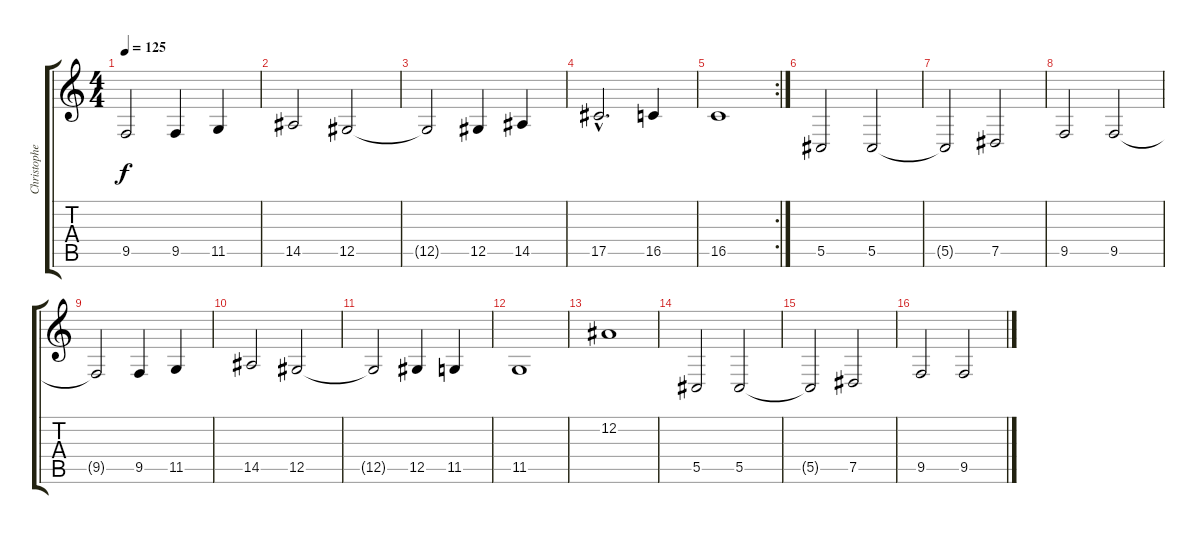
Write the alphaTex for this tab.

\track ("Christopher Lee" "Christophe") {instrument flute}
\staff {score tabs}
\tuning (Eb4 Bb3 Gb3 Db3 Ab2 Eb2) {hide}
\ts (4 4)
\tempo 125
\clef g2
\ks c
9.5{t}.2{dy f} 9.5.4 11.5.4 |
14.5.2 12.5.2 |
12.5{t}.2 12.5.4 14.5.4 |
17.5{hac}.2{d} 16.5.4 |
\rc 2
16.5.1 |
5.5.2 5.5.2 |
5.5{t}.2 7.5.2 |
9.5.2 9.5.2 |
9.5{t}.2 9.5.4 11.5.4 |
14.5.2 12.5.2 |
12.5{t}.2 12.5.4 11.5.4 |
11.5.1 |
12.2.1 |
5.5.2 5.5.2 |
5.5{t}.2 7.5.2 |
9.5.2 9.5.2
